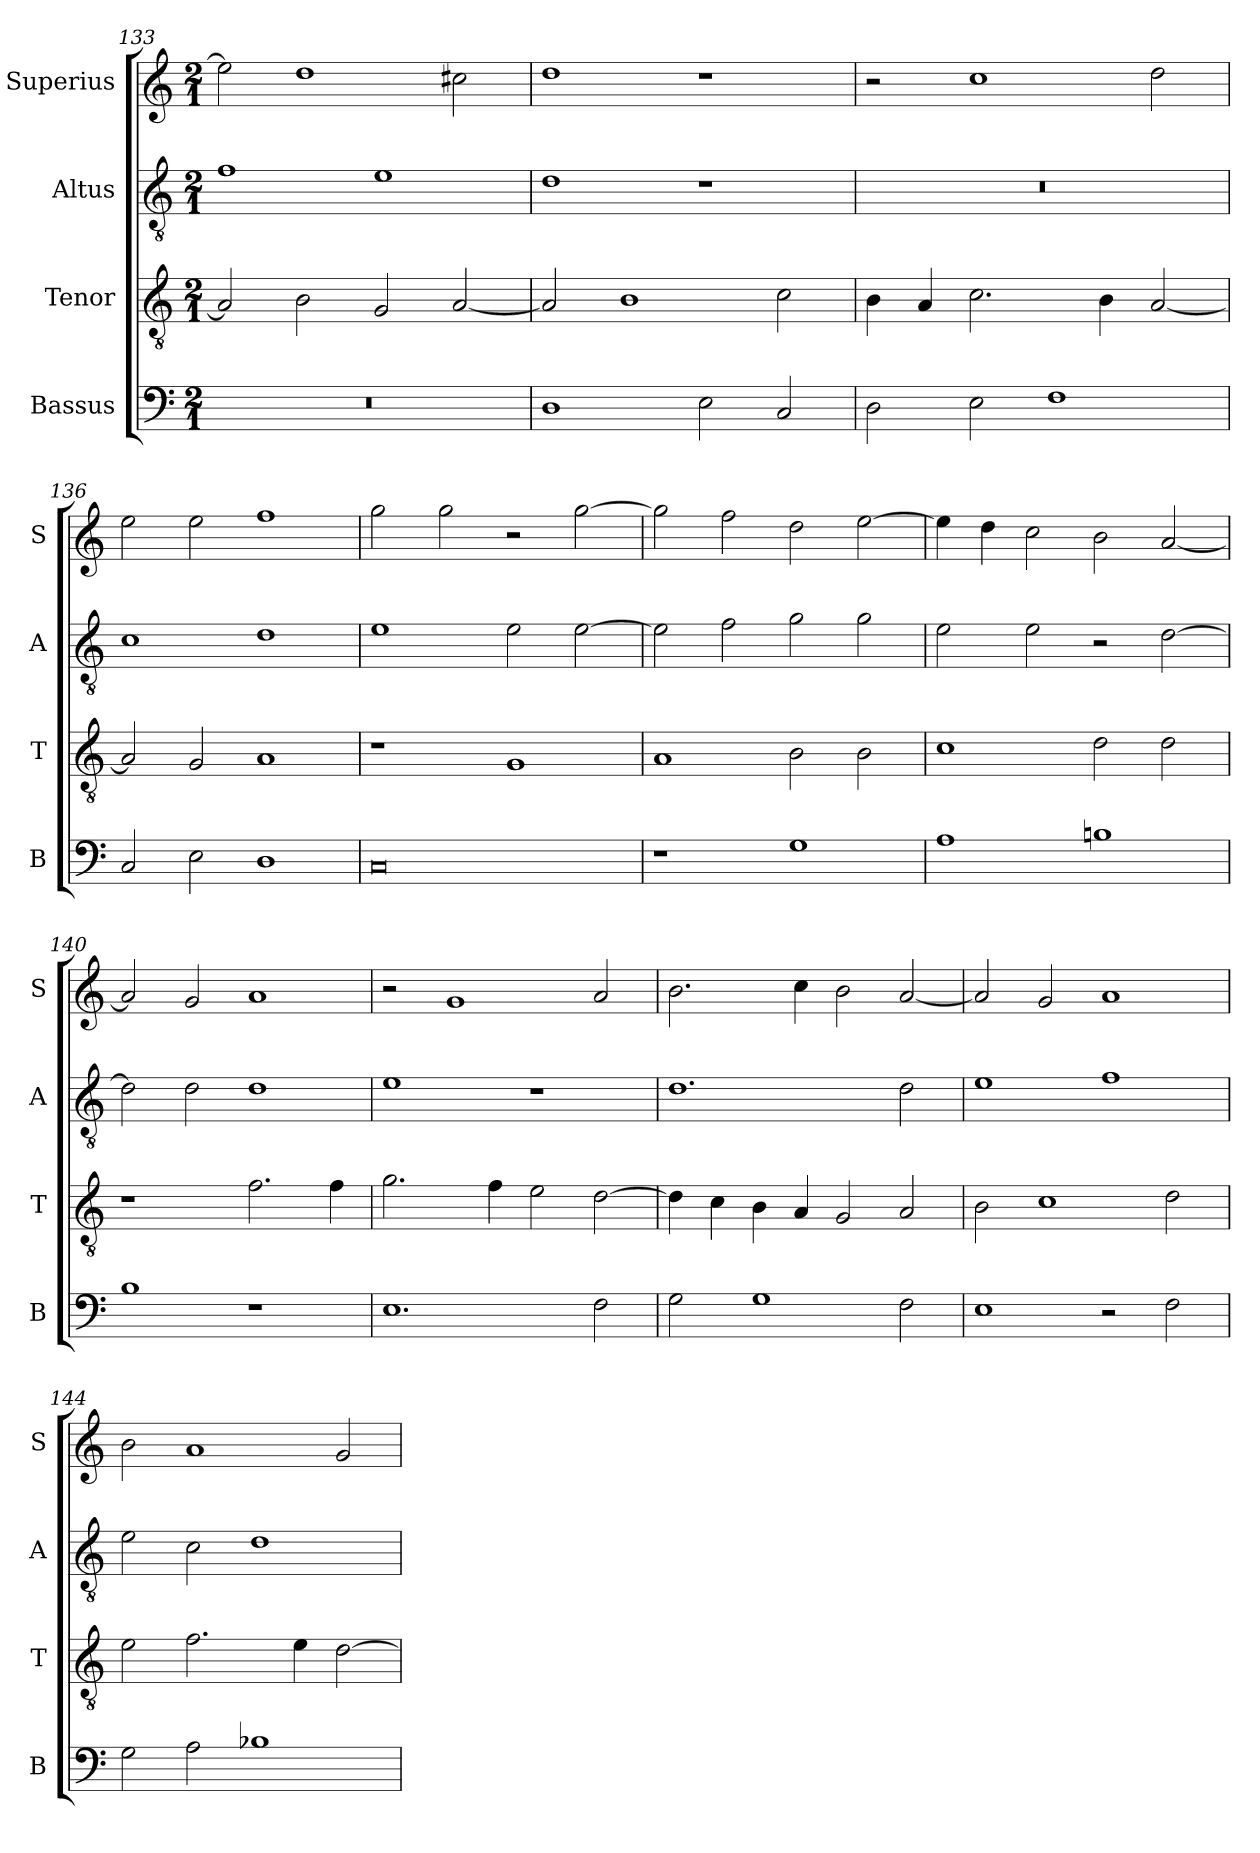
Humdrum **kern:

**kern	**kern	**kern	**kern
*part4	*part3	*part2	*part1
*staff4	*staff3	*staff2	*staff1
*I"Bassus	*I"Tenor	*I"Altus	*I"Superius
*I'B	*I'T	*I'A	*I'S
*clefF4	*clefGv2	*clefGv2	*clefG2
*k[]	*k[]	*k[]	*k[]
*C:	*C:	*C:	*C:
*M2/1	*M2/1	*M2/1	*M2/1
=133	=133	=133	=133
0r	2A]	1f	2ee]
.	2B	.	1dd
.	2G	1e	.
.	[2A	.	2cc#X
=134	=134	=134	=134
1D	2A]	1d	1dd
.	1B	.	.
2E	.	1r	1r
2C	2c	.	.
=135	=135	=135	=135
2D	4B	0r	2r
.	4A	.	.
2E	2.c	.	1cc
1F	.	.	.
.	4B	.	.
.	[2A	.	2dd
=136	=136	=136	=136
2C	2A]	1c	2ee
2E	2G	.	2ee
1D	1A	1d	1ff
=137	=137	=137	=137
0C	1r	1e	2gg
.	.	.	2gg
.	1G	2e	2r
.	.	[2e	[2gg
=138	=138	=138	=138
1r	1A	2e]	2gg]
.	.	2f	2ff
1G	2B	2g	2dd
.	2B	2g	[2ee
=139	=139	=139	=139
1A	1c	2e	4ee]
.	.	.	4dd
.	.	2e	2cc
1Bn	2d	2r	2b
.	2d	[2d	[2a
=140	=140	=140	=140
1B	1r	2d]	2a]
.	.	2d	2g
1r	2.f	1d	1a
.	4f	.	.
=141	=141	=141	=141
1.E	2.g	1e	2r
.	.	.	1g
.	4f	.	.
.	2e	1r	.
2F	[2d	.	2a
=142	=142	=142	=142
2G	4d]	1.d	2.b
.	4c	.	.
1G	4B	.	.
.	4A	.	4cc
.	2G	.	2b
2F	2A	2d	[2a
=143	=143	=143	=143
1E	2B	1e	2a]
.	1c	.	2g
2r	.	1f	1a
2F	2d	.	.
=144	=144	=144	=144
2G	2e	2e	2b
2A	2.f	2c	1a
1B-X	.	1d	.
.	4e	.	.
.	[2d	.	2g
=	=	=	=
*-	*-	*-	*-
